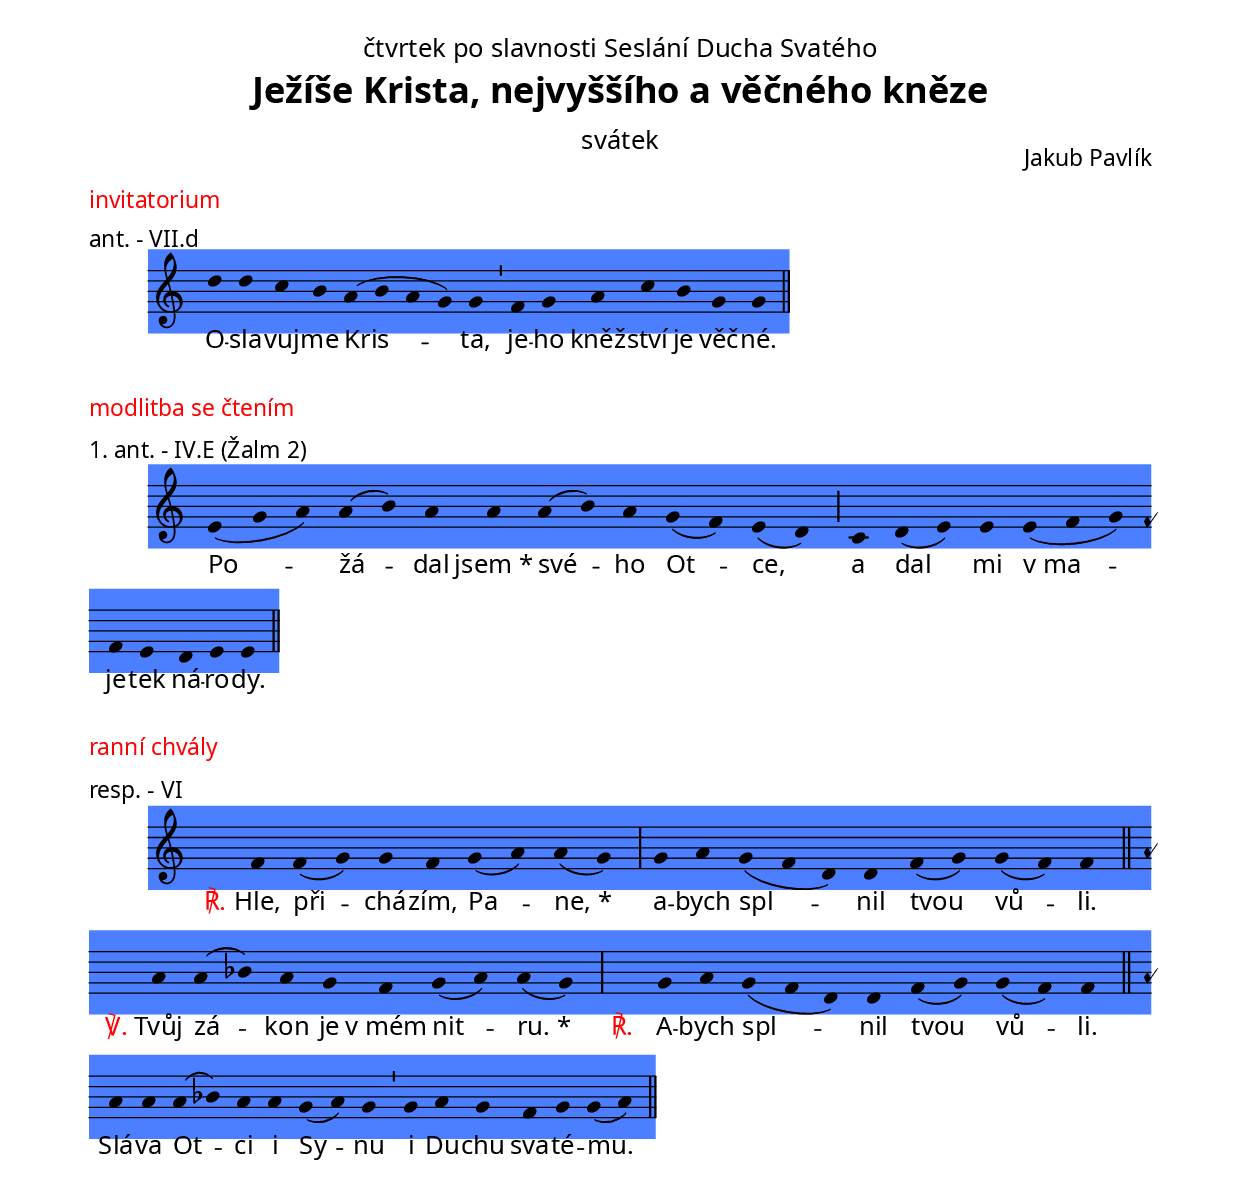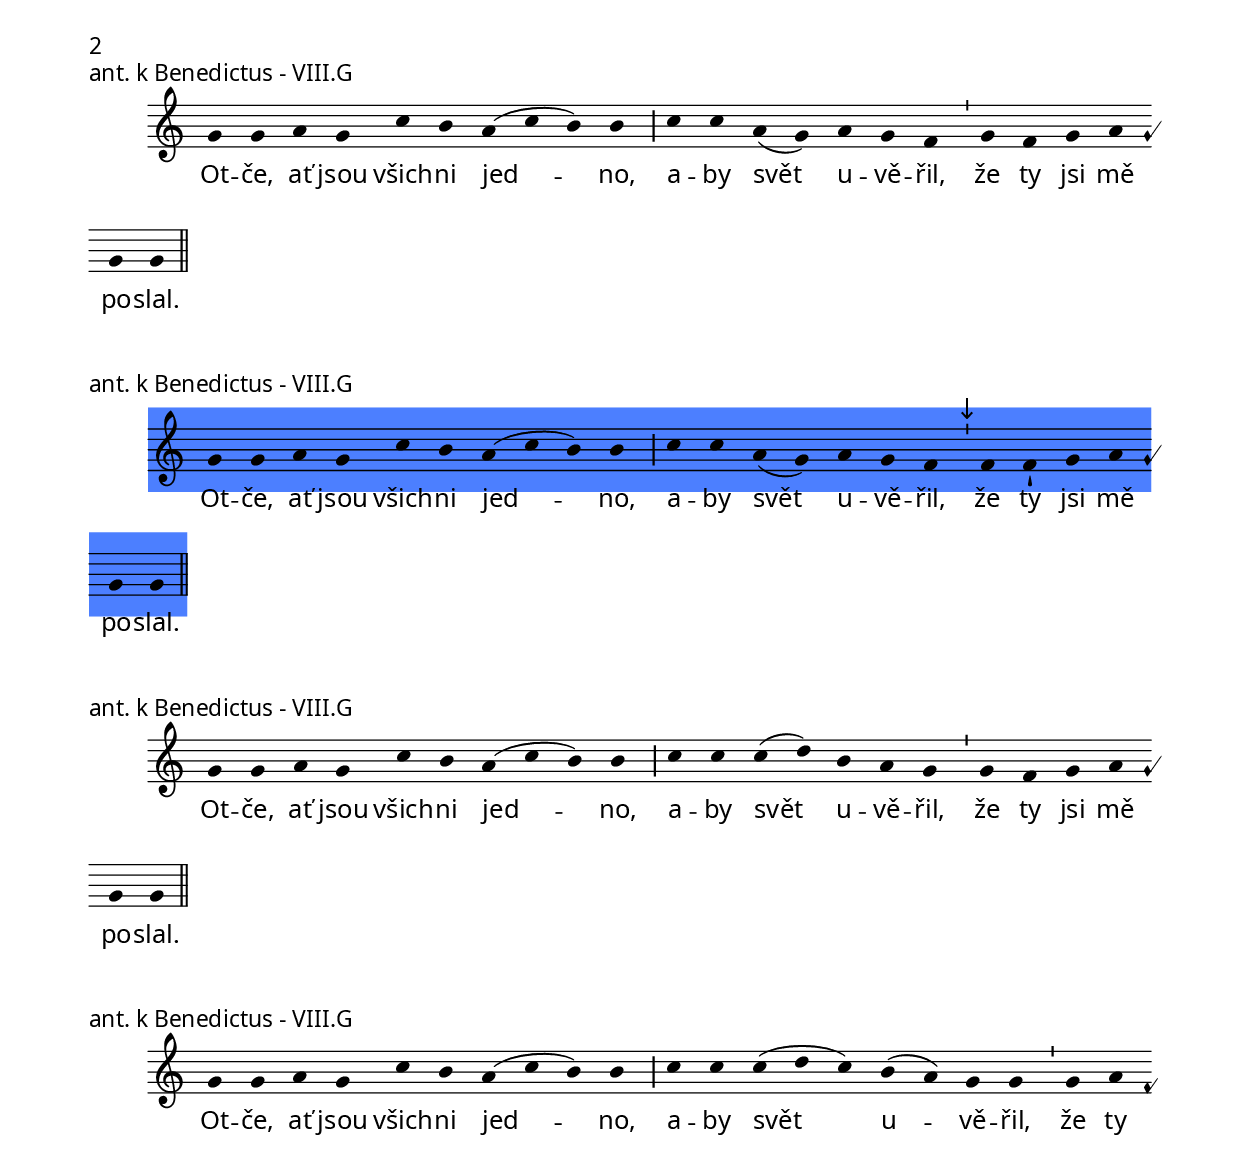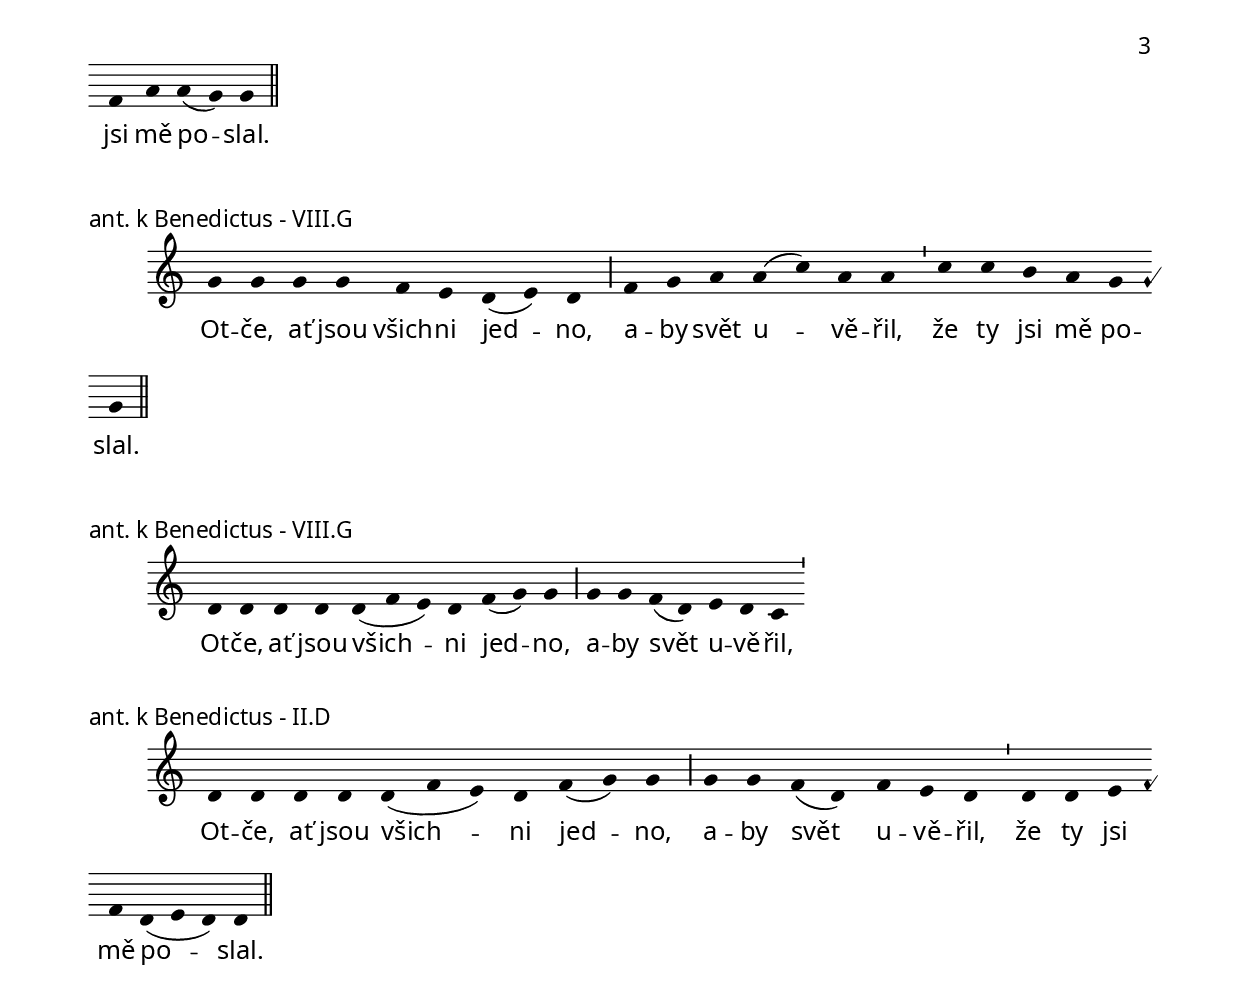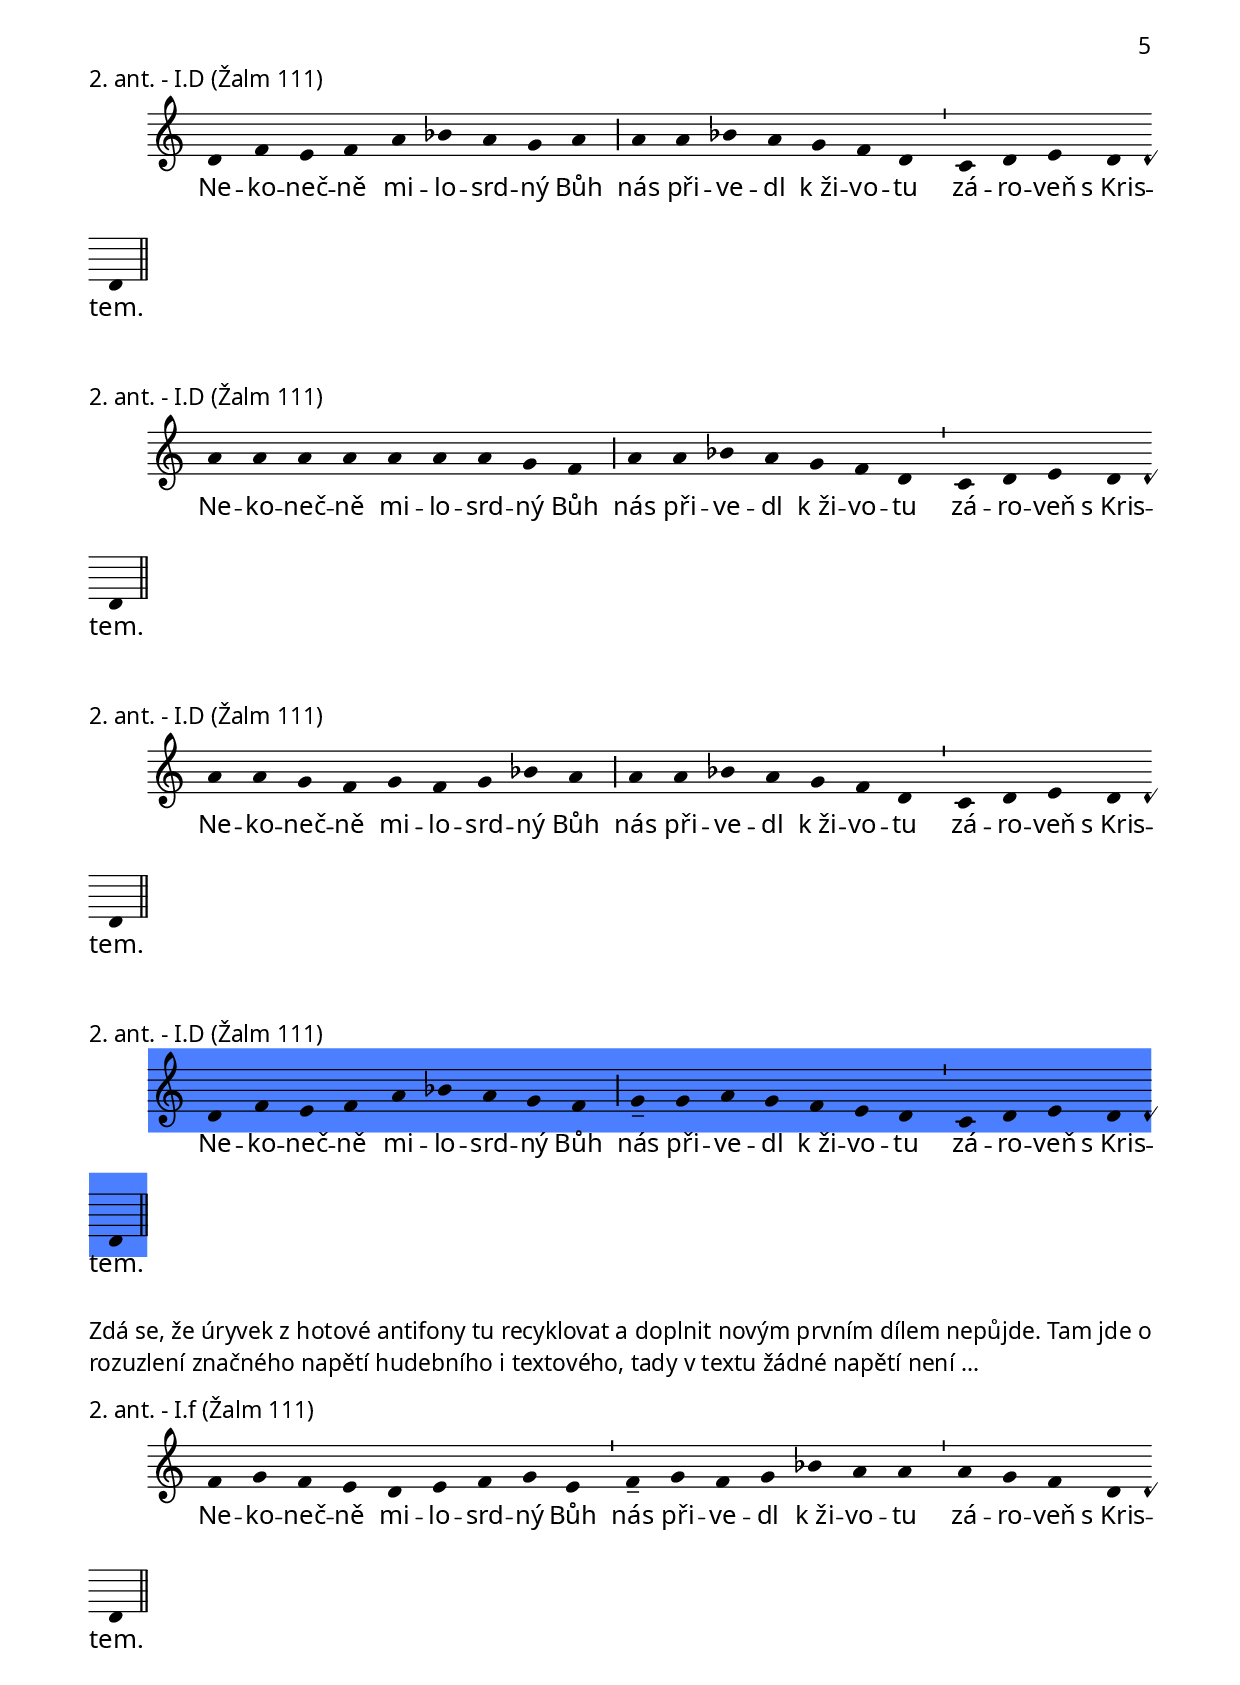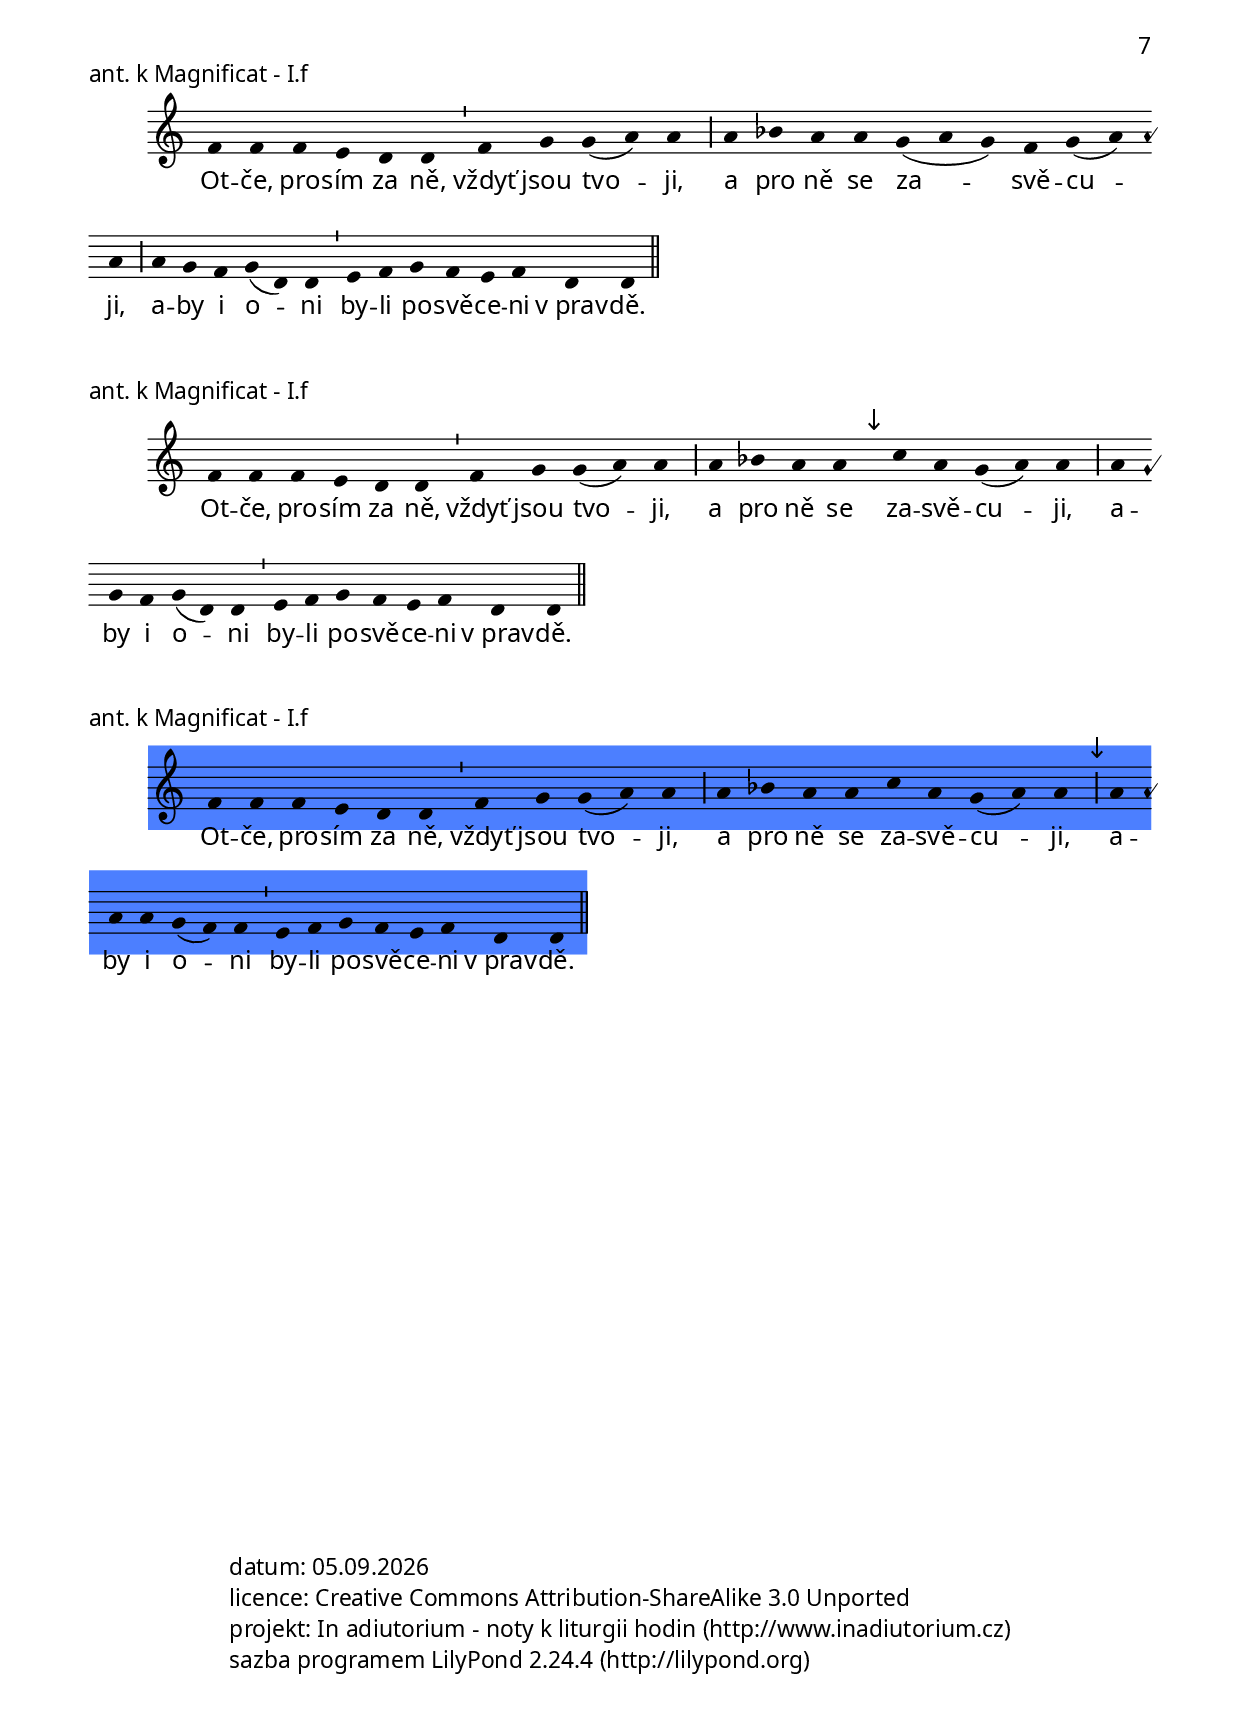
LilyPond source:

\version "2.19.16"

\include "spolecne.ly"
\include "dilyresponsorii.ly"

\header {
  title = \markup\titleSvatek
            "Ježíše Krista, nejvyššího a věčného kněze"
            "svátek"
            "čtvrtek po slavnosti Seslání Ducha Svatého"
  composer = "Jakub Pavlík"
}

\markup {\nadpisHodinka {"invitatorium"}}

\score {
  \relative c'' {
    \zvyraznovacModry
    \choralniRezim
    d4 d c b a( b a g) g \barMin
    f g a c b g g \barFinalis
  }
  \addlyrics {
    O -- sla -- vuj -- me Kris -- ta,
    je -- ho kněž -- ství je věč -- né.
  }
  \header {
    quid = "ant."
    modus = "VII"
    differentia = "d"
    psalmus = ""
    id = "invit"
    piece = \markup {\sestavTitulekBezZalmu}
  }
}

\markup {\nadpisHodinka {"modlitba se čtením"}}

\score {
    \relative c' {
      \zvyraznovacModry
      \choralniRezim
      e4( g a) a( b) a a a( b) a g( f) e( d) \barMaior
      c d( e) e e( f g) f e d e e \barFinalis
    }
    \addlyrics {
      Po -- žá -- dal jsem_* své -- ho Ot -- ce,
      a dal mi v_ma -- je -- tek ná -- ro -- dy.
    }
    \header {
      quid = "1. ant."
      modus = "IV"
      differentia = "E"
      psalmus = "Žalm 2"
      fial = "velikonoce_velikonocnioktav.ly#po-mc-a2?-aleluja"
      id = "mc-a1"
      piece = \markup {\sestavTitulek}
    }
  }

\score {
  \relative c' {
    \choralniRezim

  }
  \addlyrics {
    Při -- ná -- šej -- te sa -- mi se -- be
    ja -- ko o -- běť ži -- vou,
    sva -- tou a Bo -- hu mi -- lou.

  }
  \header {
    quid = "2. ant."
    modus = ""
    differentia = ""
    psalmus = "Žalm 40-I"
    id = "mc-a2"
    piece = \markup {\sestavTitulek}
  }
}

\score {
  \relative c' {
    \choralniRezim

  }
  \addlyrics {
    Kris -- tus mi -- lo -- val cír -- kev
    a vy -- dal sám se -- be za ni,
    a -- by ji po -- svě -- til.
  }
  \header {
    quid = "3. ant."
    modus = ""
    differentia = ""
    psalmus = "Žalm 85"
    id = "mc-a3"
    piece = \markup {\sestavTitulek}
  }
}

\markup {\nadpisHodinka {"ranní chvály"}}

\score {
  \relative c' {
    \choralniRezim

  }
  \addlyrics {
    Kris -- to -- vou kr -- ví
    pro -- li -- tou na kří -- ži
    zjed -- nal O -- tec po -- koj všem,
    jak na ze -- mi, tak na ne -- bi.
  }
  \header {
    quid = "1. ant."
    modus = ""
    differentia = ""
    psalmus = "Žalm 63"
    id = "rch-a1"
    piece = \markup {\sestavTitulek}
  }
}

\score {
  \relative c' {
    \choralniRezim

  }
  \addlyrics {
    Všech -- no je stvo -- ře -- no
    skr -- ze Kris -- ta
    a pro Kris -- ta.
  }
  \header {
    quid = "2. ant."
    modus = ""
    differentia = ""
    psalmus = "Dan 3-III"
    id = "rch-a2"
    piece = \markup {\sestavTitulek}
  }
}

\score {
  \relative c' {
    \choralniRezim

  }
  \addlyrics {
    O -- tec všech -- no pod -- ří -- dil pod Kris -- to -- vy no -- hy
    a je -- ho dal ja -- ko svr -- cho -- va -- nou hla -- vu círk -- vi,
    kte -- rá je je -- ho tělem.
  }
  \header {
    quid = "3. ant."
    modus = ""
    differentia = ""
    psalmus = "Žalm 149"
    id = "rch-a3"
    piece = \markup {\sestavTitulek}
  }
}

\score {
  \relative c' {
    \zvyraznovacModry
    \choralniRezim

    % R
    \neviditelna f
    f4 f( g) g f g( a) a( g) \barMax
    g a g( f d) d f( g) g( f) f \barFinalis
    % V
    \neviditelna a
    a4 a( bes) a g f g( a) a( g) \barMax
    % R
    \neviditelna a
    g a g( f d) d f( g) g( f) f \barFinalis
    % Slava
    \respVIdoxologie \barFinalis
  }
  \addlyrics {
    \Response Hle, při -- chá -- zím, Pa -- ne,_*
    a -- bych spl -- nil tvou vů -- li.
    \Verse Tvůj zá -- kon je v_mém nit -- ru._*
    \Response A -- bych spl -- nil tvou vů -- li.
    \textRespDoxologie
  }
  \header {
    quid = "resp."
    modus = "VI"
    id = "rch-resp"
    piece = \markup {\sestavTitulekResp}
  }
}

\pageBreak

\score {
  \relative c'' {
    \choralniRezim
    g4 g a g c b a( c b) b \barMaior
    c c a( g) a g f \barMin
    g f g a g g \barFinalis
  }
  \addlyrics {
    Ot -- če, ať jsou všich -- ni jed -- no,
    a -- by svět u -- vě -- řil,
    že ty jsi mě po -- slal.
  }
  \header {
    quid = "ant. k Benedictus"
    modus = "VIII"
    differentia = "G"
    psalmus = ""
    % antifony/velikonoce_nedeleC.ly#viimag1 ma hodne podobny text,
    % ale utrzek nesel samostatne pouzit.
    placet = "melodický krok na _že_ se nehodí"
    id = "rch-aben"
    piece = \markup {\sestavTitulekBezZalmu}
  }
}

\score {
  \relative c'' {
    \zvyraznovacModry
    \choralniRezim
    g4 g a g c b a( c b) b \barMaior
    c c a( g) a g f \barMin
    \mark\sipka f f-! g a g g \barFinalis
  }
  \addlyrics {
    Ot -- če, ať jsou všich -- ni jed -- no,
    a -- by svět u -- vě -- řil,
    že ty jsi mě po -- slal.
  }
  \header {
    quid = "ant. k Benedictus"
    modus = "VIII"
    differentia = "G"
    psalmus = ""
    % antifony/velikonoce_nedeleC.ly#viimag1 ma hodne podobny text,
    % ale utrzek nesel samostatne pouzit.
    id = "rch-aben"
    piece = \markup {\sestavTitulekBezZalmu}
  }
}

\score {
  \relative c'' {
    \choralniRezim
    g4 g a g c b a( c b) b \barMaior
    c c c( d) b a g \barMin
    g f g a g g \barFinalis
  }
  \addlyrics {
    Ot -- če, ať jsou všich -- ni jed -- no,
    a -- by svět u -- vě -- řil,
    že ty jsi mě po -- slal.
  }
  \header {
    quid = "ant. k Benedictus"
    modus = "VIII"
    differentia = "G"
    psalmus = ""
    % antifony/velikonoce_nedeleC.ly#viimag1 ma hodne podobny text,
    % ale utrzek nesel samostatne pouzit.
    id = "rch-aben"
    piece = \markup {\sestavTitulekBezZalmu}
  }
}

\score {
  \relative c'' {
    \choralniRezim
    g4 g a g c b a( c b) b \barMaior
    c c c( d c) b( a) g g \barMin
    g a f a a( g) g \barFinalis
  }
  \addlyrics {
    Ot -- če, ať jsou všich -- ni jed -- no,
    a -- by svět u -- vě -- řil,
    že ty jsi mě po -- slal.
  }
  \header {
    quid = "ant. k Benedictus"
    modus = "VIII"
    differentia = "G"
    psalmus = ""
    % antifony/velikonoce_nedeleC.ly#viimag1 ma hodne podobny text,
    % ale utrzek nesel samostatne pouzit.
    id = "rch-aben"
    piece = \markup {\sestavTitulekBezZalmu}
  }
}

\score {
  \relative c'' {
    \choralniRezim
    g4 g g g f e d( e) d \barMaior
    f g a a( c) a a \barMin
    c c b a g g \barFinalis
  }
  \addlyrics {
    Ot -- če, ať jsou všich -- ni jed -- no,
    a -- by svět u -- vě -- řil,
    že ty jsi mě po -- slal.
  }
  \header {
    quid = "ant. k Benedictus"
    modus = "VIII"
    differentia = "G"
    psalmus = ""
    % antifony/velikonoce_nedeleC.ly#viimag1 ma hodne podobny text,
    % ale utrzek nesel samostatne pouzit.
    id = "rch-aben"
    piece = \markup {\sestavTitulekBezZalmu}
  }
}

\score {
  \relative c' {
    \choralniRezim
    d4 d d d d( f e) d f( g) g \barMaior
    g g f( d) e d c \barMin

  }
  \addlyrics {
    Ot -- če, ať jsou všich -- ni jed -- no,
    a -- by svět u -- vě -- řil,
    že ty jsi mě po -- slal.
  }
  \header {
    quid = "ant. k Benedictus"
    modus = "VIII"
    differentia = "G"
    psalmus = ""
    % antifony/velikonoce_nedeleC.ly#viimag1 ma hodne podobny text,
    % ale utrzek nesel samostatne pouzit.
    id = "rch-aben"
    piece = \markup {\sestavTitulekBezZalmu}
  }
}

\score {
  \relative c' {
    \choralniRezim
    d4 d d d d( f e) d f( g) g \barMaior
    g g f( d) f e d \barMin
    d d e f d( e d) d \barFinalis
  }
  \addlyrics {
    Ot -- če, ať jsou všich -- ni jed -- no,
    a -- by svět u -- vě -- řil,
    že ty jsi mě po -- slal.
  }
  \header {
    quid = "ant. k Benedictus"
    modus = "II"
    differentia = "D"
    psalmus = ""
    % antifony/velikonoce_nedeleC.ly#viimag1 ma hodne podobny text,
    % ale utrzek nesel samostatne pouzit.
    id = "rch-aben"
    piece = \markup {\sestavTitulekBezZalmu}
  }
}

\pageBreak

\markup {\nadpisHodinka {"modlitba uprostřed dne"}}

\score {
  \relative c' {
    \choralniRezim

  }
  \addlyrics {
    Skr -- ze Kris -- ta
    má -- me v_jed -- nom Du -- chu
    pří -- stup k_Ot -- ci.
  }
  \header {
    quid = "ant. dopoledne"
    modus = ""
    differentia = ""
    psalmus = ""
    id = "tercie"
    piece = \markup {\sestavTitulekBezZalmu}
  }
}

\score {
  \relative c' {
    \choralniRezim

  }
  \addlyrics {
    Jste jako bu -- do -- va,
    je -- jí -- miž zá -- kla -- dy jsou a -- po -- što -- lo -- vé a pro -- ro -- ci
    a Kris -- tus Je -- žíš je ka -- me -- nem ná -- rož -- ním.
  }
  \header {
    quid = "ant. v poledne"
    modus = ""
    differentia = ""
    psalmus = ""
    id = "sexta"
    piece = \markup {\sestavTitulekBezZalmu}
  }
}

\score {
  \relative c' {
    \choralniRezim

  }
  \addlyrics {
    Kaž -- dé -- mu z_nás
    by -- ly u -- dě -- le -- ny du -- chov -- ní da -- ry
    v_ta -- ko -- vé mí -- ře,
    v_ja -- ké je chtěl Kris -- tus dát,
    a -- by dě -- la -- lo po -- kro -- ky je -- ho tě -- lo,
    to je cír -- kev.
  }
  \header {
    quid = "ant. odpoledne"
    modus = ""
    differentia = ""
    psalmus = ""
    id = "nona"
    piece = \markup {\sestavTitulekBezZalmu}
  }
}

\markup {\nadpisHodinka {"nešpory"}}

\score {
  \relative c' {
    \zvyraznovacModry
    \choralniRezim
    f4 f f g d d \barMin
    d f f f e d c( d) c c \barMaior
    bes c d( f e) c d d \barFinalis
  }
  \addlyrics {
    Hos -- po -- din pří -- sa -- hal
    a ne -- bu -- de to -- ho li -- to -- vat:
    Ty jsi kněz na -- vě -- ky.

  }
  \header {
    quid = "1. ant."
    modus = "II"
    differentia = "D"
    psalmus = "Žalm 110"
    id = "ne-a1"
    piece = \markup {\sestavTitulek}
  }
}

\pageBreak

\score {
  \relative c' {
    \choralniRezim
    d4 f e f a bes a g a \barMaior
    a a bes a g f d \barMin
    c d e d d \barFinalis
  }
  \addlyrics {
    Ne -- ko -- neč -- ně mi -- lo -- srd -- ný Bůh
    nás při -- ve -- dl k_ži -- vo -- tu
    zá -- ro -- veň s_Kris -- tem.
  }
  \header {
    quid = "2. ant."
    modus = "I"
    differentia = "D"
    psalmus = "Žalm 111"
    fial = "antifony/pust_tyden4.ly#ne-1ne-a3"
    id = "ne-a2"
    piece = \markup {\sestavTitulek}
  }
}

\score {
  \relative c'' {
    \choralniRezim
    a4 a a a a a a g f \barMaior
    a a bes a g f d \barMin
    c d e d d \barFinalis
  }
  \addlyrics {
    Ne -- ko -- neč -- ně mi -- lo -- srd -- ný Bůh
    nás při -- ve -- dl k_ži -- vo -- tu
    zá -- ro -- veň s_Kris -- tem.
  }
  \header {
    quid = "2. ant."
    modus = "I"
    differentia = "D"
    psalmus = "Žalm 111"
    fial = "antifony/pust_tyden4.ly#ne-1ne-a3"
    id = "ne-a2"
    piece = \markup {\sestavTitulek}
  }
}

\score {
  \relative c'' {
    \choralniRezim
    a4 a g f g f g bes a \barMaior
    a a bes a g f d \barMin
    c d e d d \barFinalis
  }
  \addlyrics {
    Ne -- ko -- neč -- ně mi -- lo -- srd -- ný Bůh
    nás při -- ve -- dl k_ži -- vo -- tu
    zá -- ro -- veň s_Kris -- tem.
  }
  \header {
    quid = "2. ant."
    modus = "I"
    differentia = "D"
    psalmus = "Žalm 111"
    fial = "antifony/pust_tyden4.ly#ne-1ne-a3"
    id = "ne-a2"
    piece = \markup {\sestavTitulek}
  }
}

\score {
  \relative c' {
    \zvyraznovacModry
    \choralniRezim
    d4 f e f a bes a g f \barMaior
    g-- g a g f e d \barMin
    c d e d d \barFinalis
  }
  \addlyrics {
    Ne -- ko -- neč -- ně mi -- lo -- srd -- ný Bůh
    nás při -- ve -- dl k_ži -- vo -- tu
    zá -- ro -- veň s_Kris -- tem.
  }
  \header {
    quid = "2. ant."
    modus = "I"
    differentia = "D"
    psalmus = "Žalm 111"
    % motiv ze zdrojove antifony neni prevzat doslovne, ale dilem posunut o sekundu dolu
    fial = "antifony/pust_tyden4.ly#ne-1ne-a3?cast"
    id = "ne-a2"
    piece = \markup {\sestavTitulek}
  }
}

\markup\justify{
  Zdá se, že úryvek z hotové antifony tu recyklovat a doplnit novým
  prvním dílem nepůjde.
  Tam jde o rozuzlení značného napětí hudebního i textového,
  tady v textu žádné napětí není ...
}

\score {
  \relative c' {
    \choralniRezim
    f4 g f e d e f g e \barMin
    f-- g f g bes a a \barMin
    a g f d d \barFinalis
  }
  \addlyrics {
    Ne -- ko -- neč -- ně mi -- lo -- srd -- ný Bůh
    nás při -- ve -- dl k_ži -- vo -- tu
    zá -- ro -- veň s_Kris -- tem.
  }
  \header {
    quid = "2. ant."
    modus = "I"
    differentia = "f"
    psalmus = "Žalm 111"
    fial = "antifony/pust_tyden4.ly#ne-1ne-a3"
    id = "ne-a2"
    piece = \markup {\sestavTitulek}
  }
}

\pageBreak

\score {
  \relative c'' {
    \zvyraznovacModry
    \choralniRezim
    a4 a a a( d c) c \barMin
    d d d d c b a( b g) g( a) \barMaior
    g a c( d) d( c) c \barMin
    c b g a( g) g \barFinalis
  }
  \addlyrics {
    Kris -- tus je ob -- raz
    ne -- vi -- di -- tel -- né -- ho Bo -- ha,
    dří -- ve zro -- ze -- ný
    než ce -- lé tvor -- stvo.
  }
  \header {
    textus_approbatus = "Kristus je obraz neviditelného Boha,
    zrozený dříve než celé tvorstvo."
    quid = "3. ant."
    modus = "VII"
    differentia = "a"
    psalmus = "Kol 1"
    id = "ne-a3"
    piece = \markup {\sestavTitulek}
  }
}

\score {
  \relative c' {
    \choralniRezim

    % R
    \neviditelna a

    % V
    \neviditelna a

    % R
    \neviditelna a

    % Slava
  }
  \addlyrics {
    \Response Žij -- me v_po -- ko -- ji s_Bo -- hem_*
    skr -- ze na -- še -- ho Pá -- na Je -- ží -- še Kris -- ta.
    \Verse Na -- še chlou -- ba je ta -- ké v_tom,
    že má -- me na -- dě -- ji do -- sáh -- nout slá -- vy
    Bo -- žích sy -- nů._*
    Skr -- ze na -- še -- ho Pá -- na Je -- ží -- še Kris -- ta.
    \Response
    \textRespDoxologie
  }
  \header {
    quid = "resp."
    modus = ""
    id = "ne-resp"
    piece = \markup {\sestavTitulekResp}
  }
}

\pageBreak

\score {
  \relative c' {
    \choralniRezim
    f4 f f e d d \barMin
    f g g( a) a \barMaior
    a bes a a g( a g) f g( a) a \barMaior
    a g f g( d) d \barMin
    e f g f e f d d \barFinalis
  }
  \addlyrics {
    Ot -- če, pro -- sím za ně,
    vždyť jsou tvo -- ji,
    a pro ně se za -- svě -- cu -- ji,
    a -- by i o -- ni
    by -- li po -- svě -- ce -- ni v_prav -- dě.
  }
  \header {
    quid = "ant. k Magnificat"
    modus = "I"
    differentia = "f"
    psalmus = ""
    id = "ne-amag"
    piece = \markup {\sestavTitulekBezZalmu}
  }
}

\score {
  \relative c' {
    \choralniRezim
    f4 f f e d d \barMin
    f g g( a) a \barMaior
    a bes a a \mark\sipka c a g( a) a \barMaior
    a g f g( d) d \barMin
    e f g f e f d d \barFinalis
  }
  \addlyrics {
    Ot -- če, pro -- sím za ně,
    vždyť jsou tvo -- ji,
    a pro ně se za -- svě -- cu -- ji,
    a -- by i o -- ni
    by -- li po -- svě -- ce -- ni v_prav -- dě.
  }
  \header {
    quid = "ant. k Magnificat"
    modus = "I"
    differentia = "f"
    psalmus = ""
    id = "ne-amag"
    piece = \markup {\sestavTitulekBezZalmu}
  }
}

\score {
  \relative c' {
    \zvyraznovacModry
    \choralniRezim
    f4 f f e d d \barMin
    f g g( a) a \barMaior
    a bes a a c a g( a) a \barMaior
    \mark\sipka a a a g( f) f \barMin
    e f g f e f d d \barFinalis
  }
  \addlyrics {
    Ot -- če, pro -- sím za ně,
    vždyť jsou tvo -- ji,
    a pro ně se za -- svě -- cu -- ji,
    a -- by i o -- ni
    by -- li po -- svě -- ce -- ni v_prav -- dě.
  }
  \header {
    quid = "ant. k Magnificat"
    modus = "I"
    differentia = "f"
    psalmus = ""
    id = "ne-amag"
    piece = \markup {\sestavTitulekBezZalmu}
  }
}